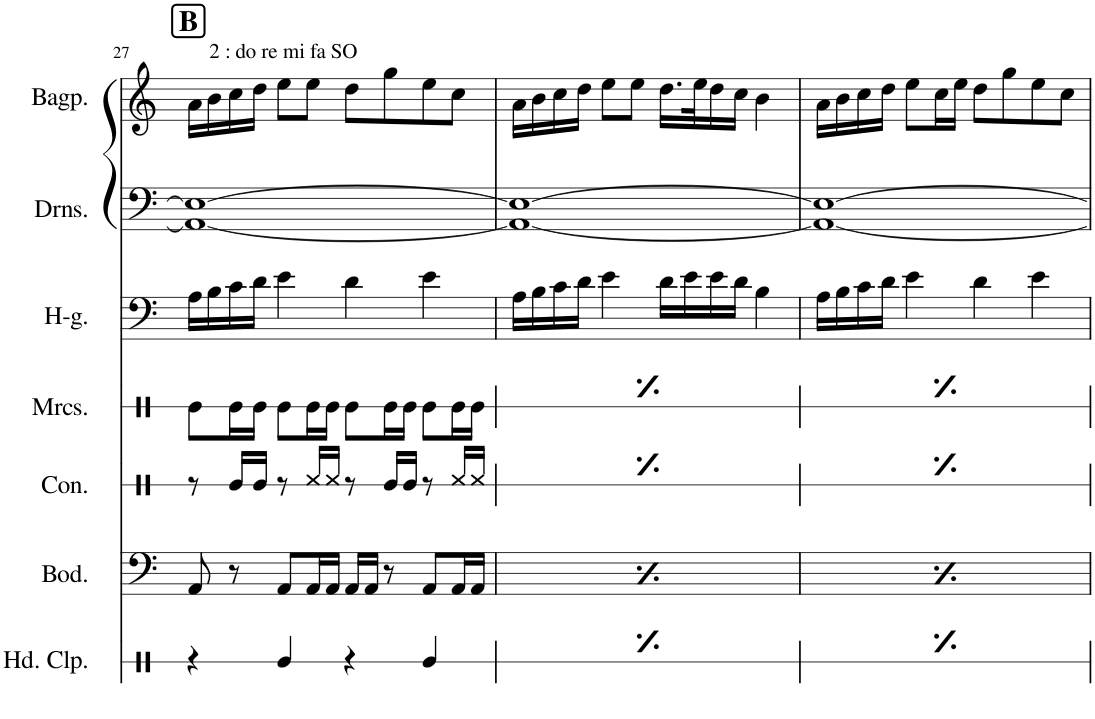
**kern	**kern	**kern	**kern	**kern	**kern	**kern
*part7	*part6	*part5	*part4	*part3	*part2	*part1
*staff7	*staff6	*staff5	*staff4	*staff3	*staff2	*staff1
*I"Hand Clap	*I"Bodhrán	*I"Congas	*I"Maracas	*I"Hurdy-gurdy	*I"Drones	*I"Bagpipe
*I'Hd. Clp.	*I'Bod.	*I'Con.	*I'Mrcs.	*I'H-g.	*I'Drns.	*I'Bagp.
!!LO:PB:g=z
*clefX	*clefF4	*clefX	*clefX	*clefF4	*clefF4	*clefG2
*k[]	*k[]	*k[]	*k[]	*k[]	*k[]	*k[]
*M4/4	*M4/4	*M4/4	*M4/4	*M4/4	*M4/4	*M4/4
!!LO:REH:place=s1:a:B:cj:fs=14:t=B
=27	=27	=27	=27	=27	=27	=27
!	!	!	!	!	!	!LO:TX:a:t=2 &colon; do re mi fa SO
4r	8AA/	8r	8Re\L	16A\LL	1AA_ 1E_	16a\LL
.	.	.	.	16B\	.	16b\
.	8r	16Re/LL	16Re\L	16c\	.	16cc\
.	.	16Re/JJ	16Re\JJ	16d\JJ	.	16dd\JJ
4Re/	8AA/L	8r	8Re\L	4e\	.	8ee\L
.	16AA/L	16Rf/LL	16Re\L	.	.	8ee\J
.	16AA/JJ	16Rf/JJ	16Re\JJ	.	.	.
4r	16AA/LL	8r	8Re\L	4d\	.	8dd\L
.	16AA/JJ	.	.	.	.	.
.	8r	16Re/LL	16Re\L	.	.	8gg\
.	.	16Re/JJ	16Re\JJ	.	.	.
4Re/	8AA/L	8r	8Re\L	4e\	.	8ee\
.	16AA/L	16Rf/LL	16Re\L	.	.	8cc\J
.	16AA/JJ	16Rf/JJ	16Re\JJ	.	.	.
=28	=28	=28	=28	=28	=28	=28
4r	8AA/	8r	8Re\L	16A\LL	1AA_ 1E_	16a\LL
.	.	.	.	16B\	.	16b\
.	8r	16Re/LL	16Re\L	16c\	.	16cc\
.	.	16Re/JJ	16Re\JJ	16d\JJ	.	16dd\JJ
4Re/	8AA/L	8r	8Re\L	4e\	.	8ee\L
.	16AA/L	16Rf/LL	16Re\L	.	.	8ee\J
.	16AA/JJ	16Rf/JJ	16Re\JJ	.	.	.
4r	16AA/LL	8r	8Re\L	16d\LL	.	16.dd\LL
.	16AA/JJ	.	.	16e\	.	.
.	.	.	.	.	.	32ee\K
.	8r	16Re/LL	16Re\L	16e\	.	16dd\
.	.	16Re/JJ	16Re\JJ	16d\JJ	.	16cc\JJ
4Re/	8AA/L	8r	8Re\L	4B\	.	4b\
.	16AA/L	16Rf/LL	16Re\L	.	.	.
.	16AA/JJ	16Rf/JJ	16Re\JJ	.	.	.
=29	=29	=29	=29	=29	=29	=29
4r	8AA/	8r	8Re\L	16A\LL	1AA_ 1E_	16a\LL
.	.	.	.	16B\	.	16b\
.	8r	16Re/LL	16Re\L	16c\	.	16cc\
.	.	16Re/JJ	16Re\JJ	16d\JJ	.	16dd\JJ
4Re/	8AA/L	8r	8Re\L	4e\	.	8ee\L
.	16AA/L	16Rf/LL	16Re\L	.	.	16cc\L
.	16AA/JJ	16Rf/JJ	16Re\JJ	.	.	16ee\JJ
4r	16AA/LL	8r	8Re\L	4d\	.	8dd\L
.	16AA/JJ	.	.	.	.	.
.	8r	16Re/LL	16Re\L	.	.	8gg\
.	.	16Re/JJ	16Re\JJ	.	.	.
4Re/	8AA/L	8r	8Re\L	4e\	.	8ee\
.	16AA/L	16Rf/LL	16Re\L	.	.	8cc\J
.	16AA/JJ	16Rf/JJ	16Re\JJ	.	.	.
=	=	=	=	=	=	=
*-	*-	*-	*-	*-	*-	*-
